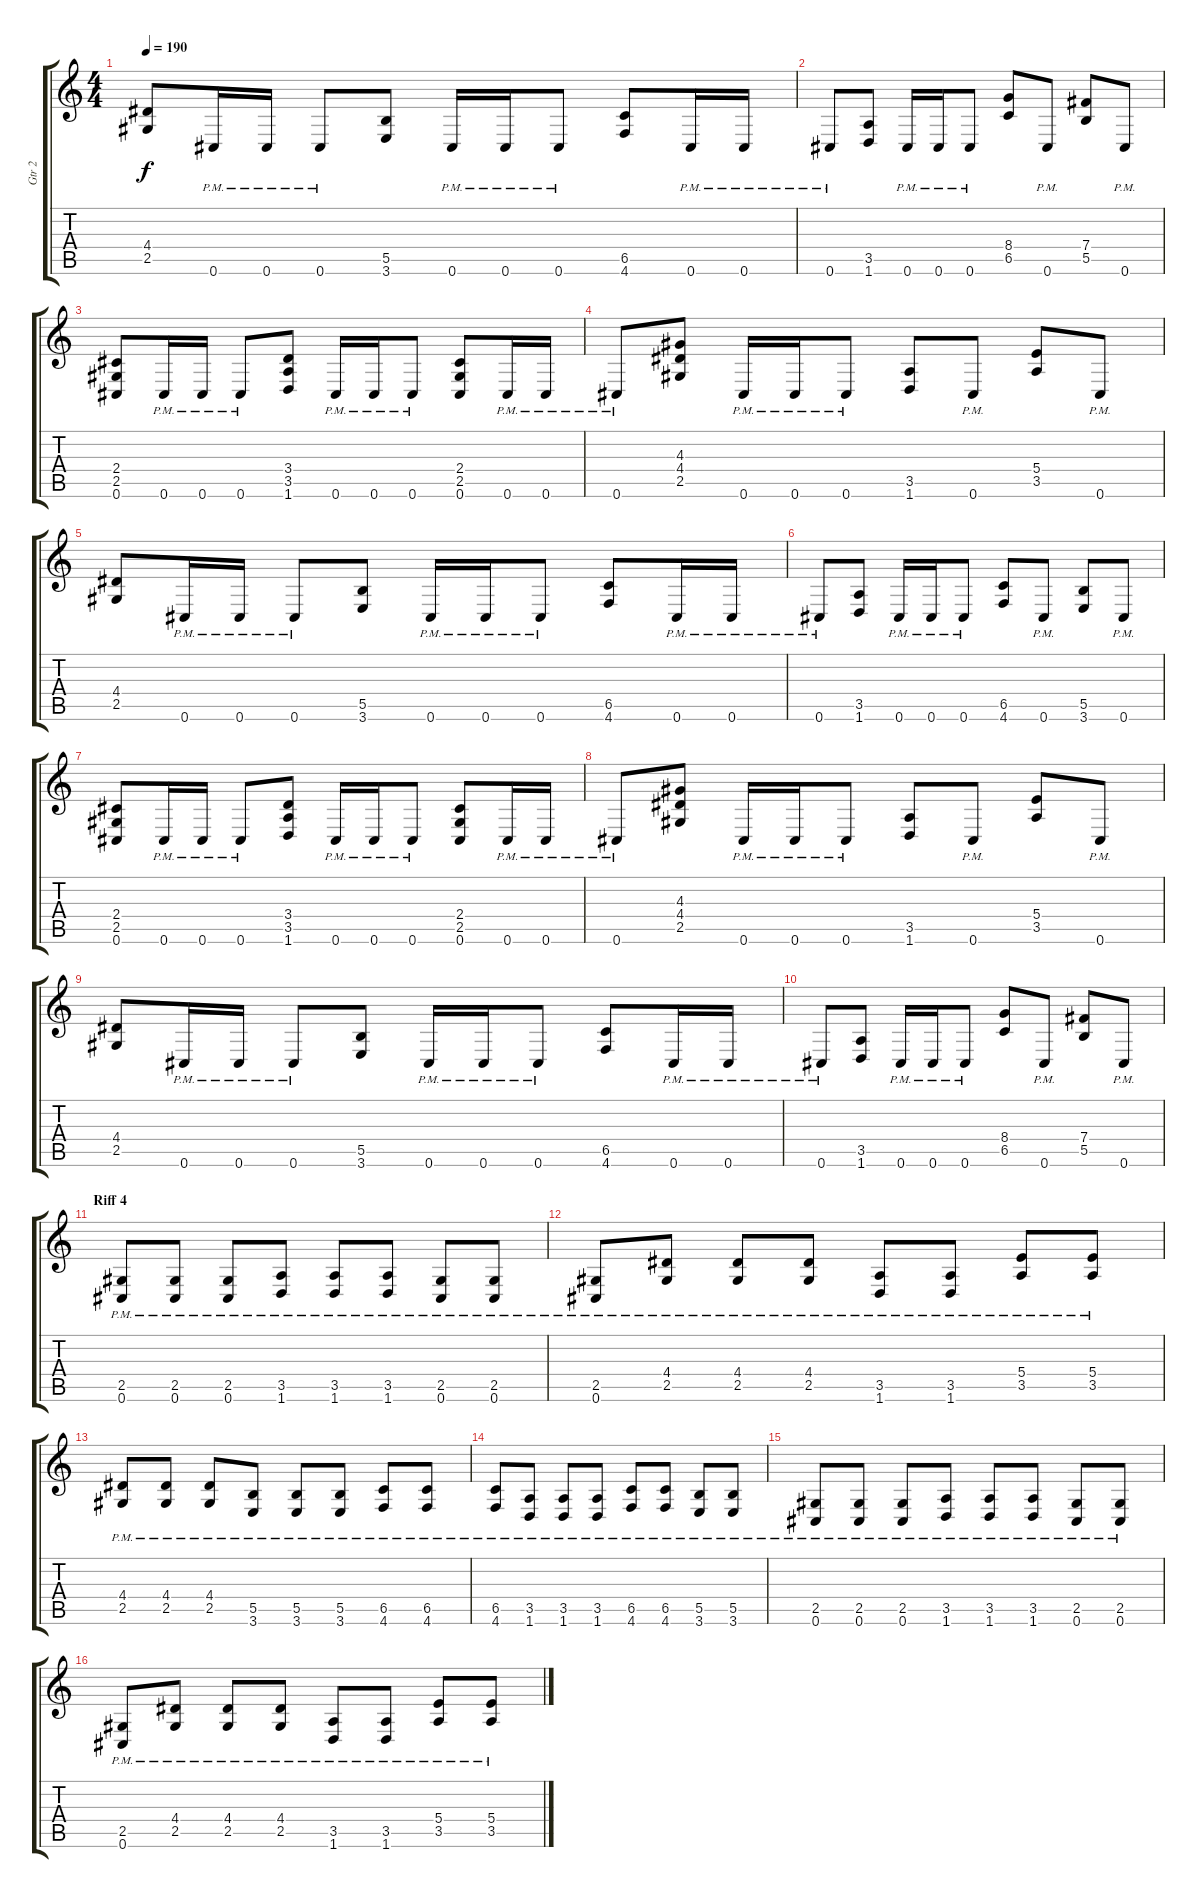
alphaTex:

\track ("Gtr 2" "Gtr 2") {instrument distortionguitar}
\staff {score tabs}
\tuning (Db4 Ab3 E3 B2 Gb2 Db2) {hide}
\ts (4 4)
\tempo 190
\clef g2
\ks c
(4.4 2.5).8{dy f} 0.6{pm}.16 0.6{pm}.16 0.6{pm}.8 (5.5 3.6).8 0.6{pm}.16 0.6{pm}.16 0.6{pm}.8 (6.5 4.6).8 0.6{pm}.16 0.6{pm}.16 |
0.6{pm}.8 (3.5 1.6).8 0.6{pm}.16 0.6{pm}.16 0.6{pm}.8 (8.4 6.5).8 0.6{pm}.8 (7.4 5.5).8 0.6{pm}.8 |
(2.4 2.5 0.6).8 0.6{pm}.16 0.6{pm}.16 0.6{pm}.8 (3.4 3.5 1.6).8 0.6{pm}.16 0.6{pm}.16 0.6{pm}.8 (2.4 2.5 0.6).8 0.6{pm}.16 0.6{pm}.16 |
0.6{pm}.8 (4.3 4.4 2.5).8 0.6{pm}.16 0.6{pm}.16 0.6{pm}.8 (3.5 1.6).8 0.6{pm}.8 (5.4 3.5).8 0.6{pm}.8 |
(4.4 2.5).8 0.6{pm}.16 0.6{pm}.16 0.6{pm}.8 (5.5 3.6).8 0.6{pm}.16 0.6{pm}.16 0.6{pm}.8 (6.5 4.6).8 0.6{pm}.16 0.6{pm}.16 |
0.6{pm}.8 (3.5 1.6).8 0.6{pm}.16 0.6{pm}.16 0.6{pm}.8 (6.5 4.6).8 0.6{pm}.8 (5.5 3.6).8 0.6{pm}.8 |
(2.4 2.5 0.6).8 0.6{pm}.16 0.6{pm}.16 0.6{pm}.8 (3.4 3.5 1.6).8 0.6{pm}.16 0.6{pm}.16 0.6{pm}.8 (2.4 2.5 0.6).8 0.6{pm}.16 0.6{pm}.16 |
0.6{pm}.8 (4.3 4.4 2.5).8 0.6{pm}.16 0.6{pm}.16 0.6{pm}.8 (3.5 1.6).8 0.6{pm}.8 (5.4 3.5).8 0.6{pm}.8 |
(4.4 2.5).8 0.6{pm}.16 0.6{pm}.16 0.6{pm}.8 (5.5 3.6).8 0.6{pm}.16 0.6{pm}.16 0.6{pm}.8 (6.5 4.6).8 0.6{pm}.16 0.6{pm}.16 |
0.6{pm}.8 (3.5 1.6).8 0.6{pm}.16 0.6{pm}.16 0.6{pm}.8 (8.4 6.5).8 0.6{pm}.8 (7.4 5.5).8 0.6{pm}.8 |
\section ("" "Riff 4")
(2.5{pm} 0.6{pm}).8 (2.5{pm} 0.6{pm}).8 (2.5{pm} 0.6{pm}).8 (3.5{pm} 1.6{pm}).8 (3.5{pm} 1.6{pm}).8 (3.5{pm} 1.6{pm}).8 (2.5{pm} 0.6{pm}).8 (2.5{pm} 0.6{pm}).8 |
(2.5{pm} 0.6{pm}).8 (4.4{pm} 2.5{pm}).8 (4.4{pm} 2.5{pm}).8 (4.4{pm} 2.5{pm}).8 (3.5{pm} 1.6{pm}).8 (3.5{pm} 1.6{pm}).8 (5.4{pm} 3.5{pm}).8 (5.4{pm} 3.5{pm}).8 |
(4.4{pm} 2.5{pm}).8 (4.4{pm} 2.5{pm}).8 (4.4{pm} 2.5{pm}).8 (5.5{pm} 3.6{pm}).8 (5.5{pm} 3.6{pm}).8 (5.5{pm} 3.6{pm}).8 (6.5{pm} 4.6{pm}).8 (6.5{pm} 4.6{pm}).8 |
(6.5{pm} 4.6{pm}).8 (3.5{pm} 1.6{pm}).8 (3.5{pm} 1.6{pm}).8 (3.5{pm} 1.6{pm}).8 (6.5{pm} 4.6{pm}).8 (6.5{pm} 4.6{pm}).8 (5.5{pm} 3.6{pm}).8 (5.5{pm} 3.6{pm}).8 |
(2.5{pm} 0.6{pm}).8 (2.5{pm} 0.6{pm}).8 (2.5{pm} 0.6{pm}).8 (3.5{pm} 1.6{pm}).8 (3.5{pm} 1.6{pm}).8 (3.5{pm} 1.6{pm}).8 (2.5{pm} 0.6{pm}).8 (2.5{pm} 0.6{pm}).8 |
(2.5{pm} 0.6{pm}).8 (4.4{pm} 2.5{pm}).8 (4.4{pm} 2.5{pm}).8 (4.4{pm} 2.5{pm}).8 (3.5{pm} 1.6{pm}).8 (3.5{pm} 1.6{pm}).8 (5.4{pm} 3.5{pm}).8 (5.4{pm} 3.5{pm}).8
